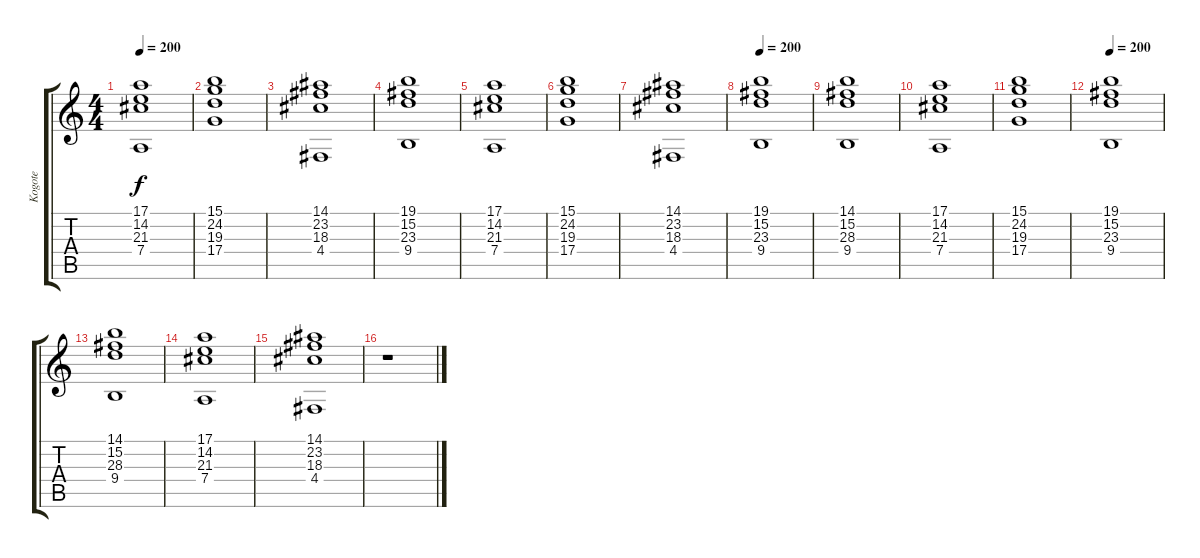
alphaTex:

\track ("Kogote" "Kogote") {instrument drawbarorgan}
\staff {score tabs}
\tuning (E4 B3 G3 D3 A2 E2) {hide}
\ts (4 4)
\tempo 200
\clef g2
\ks c
(17.1 14.2 21.3 7.4).1{dy f} |
(15.1 24.2 19.3 17.4).1 |
(14.1 23.2 18.3 4.4).1 |
(19.1 15.2 23.3 9.4).1 |
(17.1 14.2 21.3 7.4).1 |
(15.1 24.2 19.3 17.4).1 |
(14.1 23.2 18.3 4.4).1 |
\tempo 200
(19.1 15.2 23.3 9.4).1 |
(14.1 15.2 28.3 9.4).1 |
(17.1 14.2 21.3 7.4).1 |
(15.1 24.2 19.3 17.4).1 |
\tempo 200
(19.1 15.2 23.3 9.4).1 |
(14.1 15.2 28.3 9.4).1 |
(17.1 14.2 21.3 7.4).1 |
(14.1 23.2 18.3 4.4).1 |
r.1
